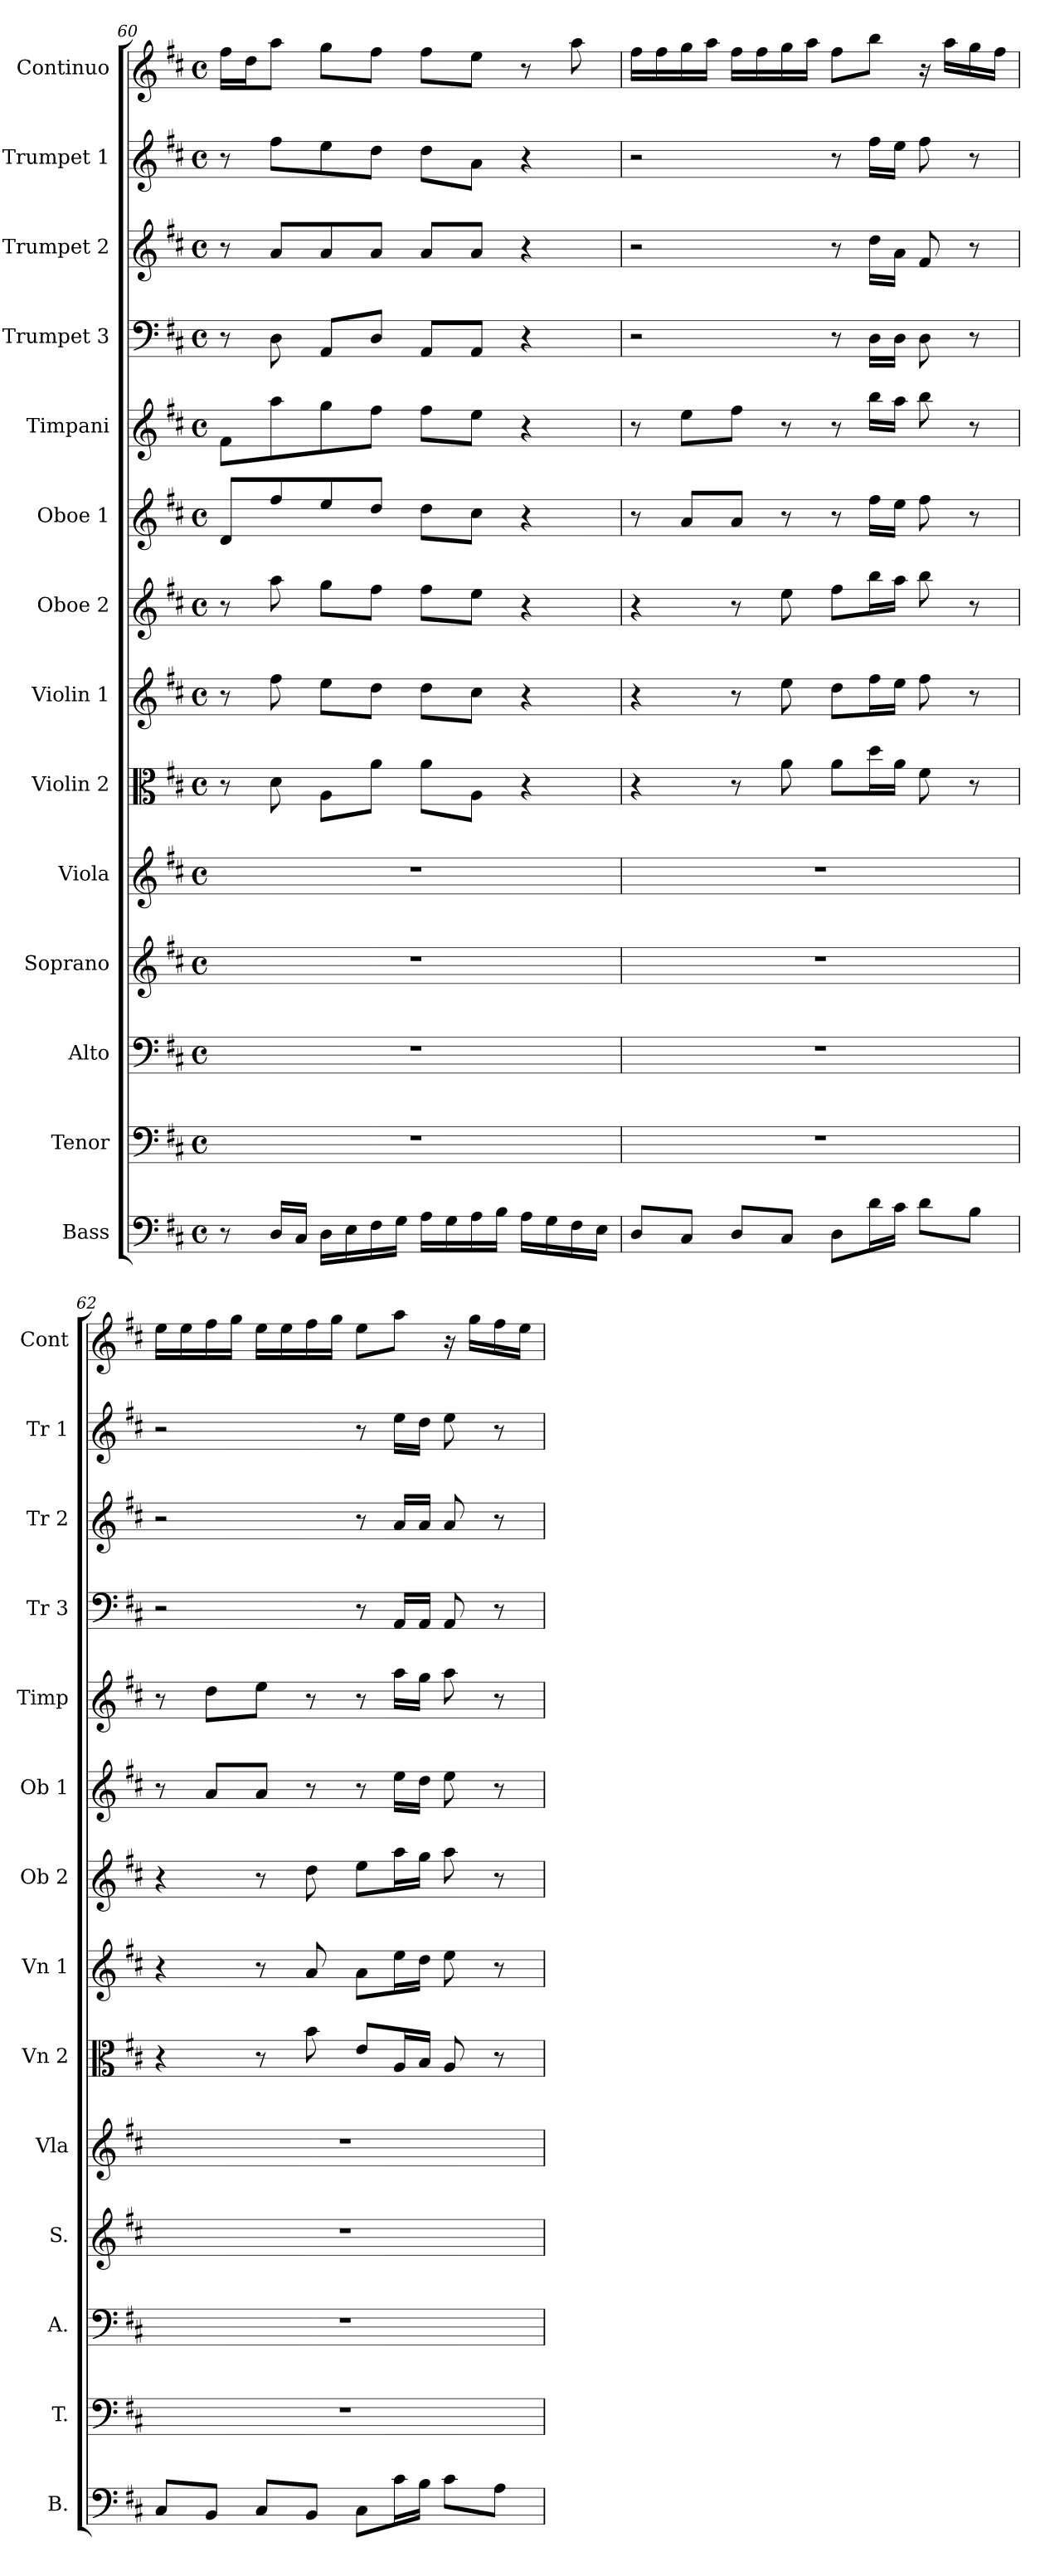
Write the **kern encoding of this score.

**kern	**kern	**kern	**kern	**kern	**kern	**kern	**kern	**kern	**kern	**kern	**kern	**kern	**kern
*part14	*part13	*part12	*part11	*part10	*part9	*part8	*part7	*part6	*part5	*part4	*part3	*part2	*part1
*staff14	*staff13	*staff12	*staff11	*staff10	*staff9	*staff8	*staff7	*staff6	*staff5	*staff4	*staff3	*staff2	*staff1
*I"Bass	*I"Tenor	*I"Alto	*I"Soprano	*I"Viola	*I"Violin 2	*I"Violin 1	*I"Oboe 2	*I"Oboe 1	*I"Timpani	*I"Trumpet 3	*I"Trumpet 2	*I"Trumpet 1	*I"Continuo
*I'B.	*I'T.	*I'A.	*I'S.	*I'Vla	*I'Vn 2	*I'Vn 1	*I'Ob 2	*I'Ob 1	*I'Timp	*I'Tr 3	*I'Tr 2	*I'Tr 1	*I'Cont
!!LO:PB:g=z
*clefF4	*clefF4	*clefF4	*clefG2	*clefG2	*clefC3	*clefG2	*clefG2	*clefG2	*clefG2	*clefF4	*clefG2	*clefG2	*clefG2
*k[f#c#]	*k[f#c#]	*k[f#c#]	*k[f#c#]	*k[f#c#]	*k[f#c#]	*k[f#c#]	*k[f#c#]	*k[f#c#]	*k[f#c#]	*k[f#c#]	*k[f#c#]	*k[f#c#]	*k[f#c#]
*D:	*D:	*D:	*D:	*D:	*D:	*D:	*D:	*D:	*D:	*D:	*D:	*D:	*D:
*M4/4	*M4/4	*M4/4	*M4/4	*M4/4	*M4/4	*M4/4	*M4/4	*M4/4	*M4/4	*M4/4	*M4/4	*M4/4	*M4/4
*met(c)	*met(c)	*met(c)	*met(c)	*met(c)	*met(c)	*met(c)	*met(c)	*met(c)	*met(c)	*met(c)	*met(c)	*met(c)	*met(c)
=60	=60	=60	=60	=60	=60	=60	=60	=60	=60	=60	=60	=60	=60
8r	1r	1r	1r	1r	8r	8r	8r	8d/L	8f#\L	8r	8r	8r	16ff#\LL
.	.	.	.	.	.	.	.	.	.	.	.	.	16dd\J
16D/LL	.	.	.	.	8d\	8ff#\	8aa\	8ff#/	8aa\	8D\	8a/L	8ff#\L	8aa\J
16C#/JJ	.	.	.	.	.	.	.	.	.	.	.	.	.
16D\LL	.	.	.	.	8A\L	8ee\L	8gg\L	8ee/	8gg\	8AA/L	8a/	8ee\	8gg\L
16E\	.	.	.	.	.	.	.	.	.	.	.	.	.
16F#\	.	.	.	.	8a\J	8dd\J	8ff#\J	8dd/J	8ff#\J	8D/J	8a/J	8dd\J	8ff#\J
16G\JJ	.	.	.	.	.	.	.	.	.	.	.	.	.
16A\LL	.	.	.	.	8a\L	8dd\L	8ff#\L	8dd\L	8ff#\L	8AA/L	8a/L	8dd\L	8ff#\L
16G\	.	.	.	.	.	.	.	.	.	.	.	.	.
16A\	.	.	.	.	8A\J	8cc#\J	8ee\J	8cc#\J	8ee\J	8AA/J	8a/J	8a\J	8ee\J
16B\JJ	.	.	.	.	.	.	.	.	.	.	.	.	.
16A\LL	.	.	.	.	4r	4r	4r	4r	4r	4r	4r	4r	8r
16G\	.	.	.	.	.	.	.	.	.	.	.	.	.
16F#\	.	.	.	.	.	.	.	.	.	.	.	.	8aa\
16E\JJ	.	.	.	.	.	.	.	.	.	.	.	.	.
=61	=61	=61	=61	=61	=61	=61	=61	=61	=61	=61	=61	=61	=61
8D/L	1r	1r	1r	1r	4r	4r	4r	8r	8r	2r	2r	2r	16ff#\LL
.	.	.	.	.	.	.	.	.	.	.	.	.	16ff#\
8C#/J	.	.	.	.	.	.	.	8a/L	8ee\L	.	.	.	16gg\
.	.	.	.	.	.	.	.	.	.	.	.	.	16aa\JJ
8D/L	.	.	.	.	8r	8r	8r	8a/J	8ff#\J	.	.	.	16ff#\LL
.	.	.	.	.	.	.	.	.	.	.	.	.	16ff#\
8C#/J	.	.	.	.	8a\	8ee\	8ee\	8r	8r	.	.	.	16gg\
.	.	.	.	.	.	.	.	.	.	.	.	.	16aa\JJ
8D\L	.	.	.	.	8a\L	8dd\L	8ff#\L	8r	8r	8r	8r	8r	8ff#\L
16d\L	.	.	.	.	16dd\L	16ff#\L	16bb\L	16ff#\LL	16bb\LL	16D\LL	16dd\LL	16ff#\LL	8bb\J
16c#\JJ	.	.	.	.	16a\JJ	16ee\JJ	16aa\JJ	16ee\JJ	16aa\JJ	16D\JJ	16a\JJ	16ee\JJ	.
8d\L	.	.	.	.	8f#\	8ff#\	8bb\	8ff#\	8bb\	8D\	8f#/	8ff#\	16r
.	.	.	.	.	.	.	.	.	.	.	.	.	16aa\LL
8B\J	.	.	.	.	8r	8r	8r	8r	8r	8r	8r	8r	16gg\
.	.	.	.	.	.	.	.	.	.	.	.	.	16ff#\JJ
=62	=62	=62	=62	=62	=62	=62	=62	=62	=62	=62	=62	=62	=62
8C#/L	1r	1r	1r	1r	4r	4r	4r	8r	8r	2r	2r	2r	16ee\LL
.	.	.	.	.	.	.	.	.	.	.	.	.	16ee\
8BB/J	.	.	.	.	.	.	.	8a/L	8dd\L	.	.	.	16ff#\
.	.	.	.	.	.	.	.	.	.	.	.	.	16gg\JJ
8C#/L	.	.	.	.	8r	8r	8r	8a/J	8ee\J	.	.	.	16ee\LL
.	.	.	.	.	.	.	.	.	.	.	.	.	16ee\
8BB/J	.	.	.	.	8b\	8a/	8dd\	8r	8r	.	.	.	16ff#\
.	.	.	.	.	.	.	.	.	.	.	.	.	16gg\JJ
8C#\L	.	.	.	.	8e/L	8a\L	8ee\L	8r	8r	8r	8r	8r	8ee\L
16c#\L	.	.	.	.	16A/L	16ee\L	16aa\L	16ee\LL	16aa\LL	16AA/LL	16a/LL	16ee\LL	8aa\J
16B\JJ	.	.	.	.	16B/JJ	16dd\JJ	16gg\JJ	16dd\JJ	16gg\JJ	16AA/JJ	16a/JJ	16dd\JJ	.
8c#\L	.	.	.	.	8A/	8ee\	8aa\	8ee\	8aa\	8AA/	8a/	8ee\	16r
.	.	.	.	.	.	.	.	.	.	.	.	.	16gg\LL
8A\J	.	.	.	.	8r	8r	8r	8r	8r	8r	8r	8r	16ff#\
.	.	.	.	.	.	.	.	.	.	.	.	.	16ee\JJ
=	=	=	=	=	=	=	=	=	=	=	=	=	=
*-	*-	*-	*-	*-	*-	*-	*-	*-	*-	*-	*-	*-	*-
